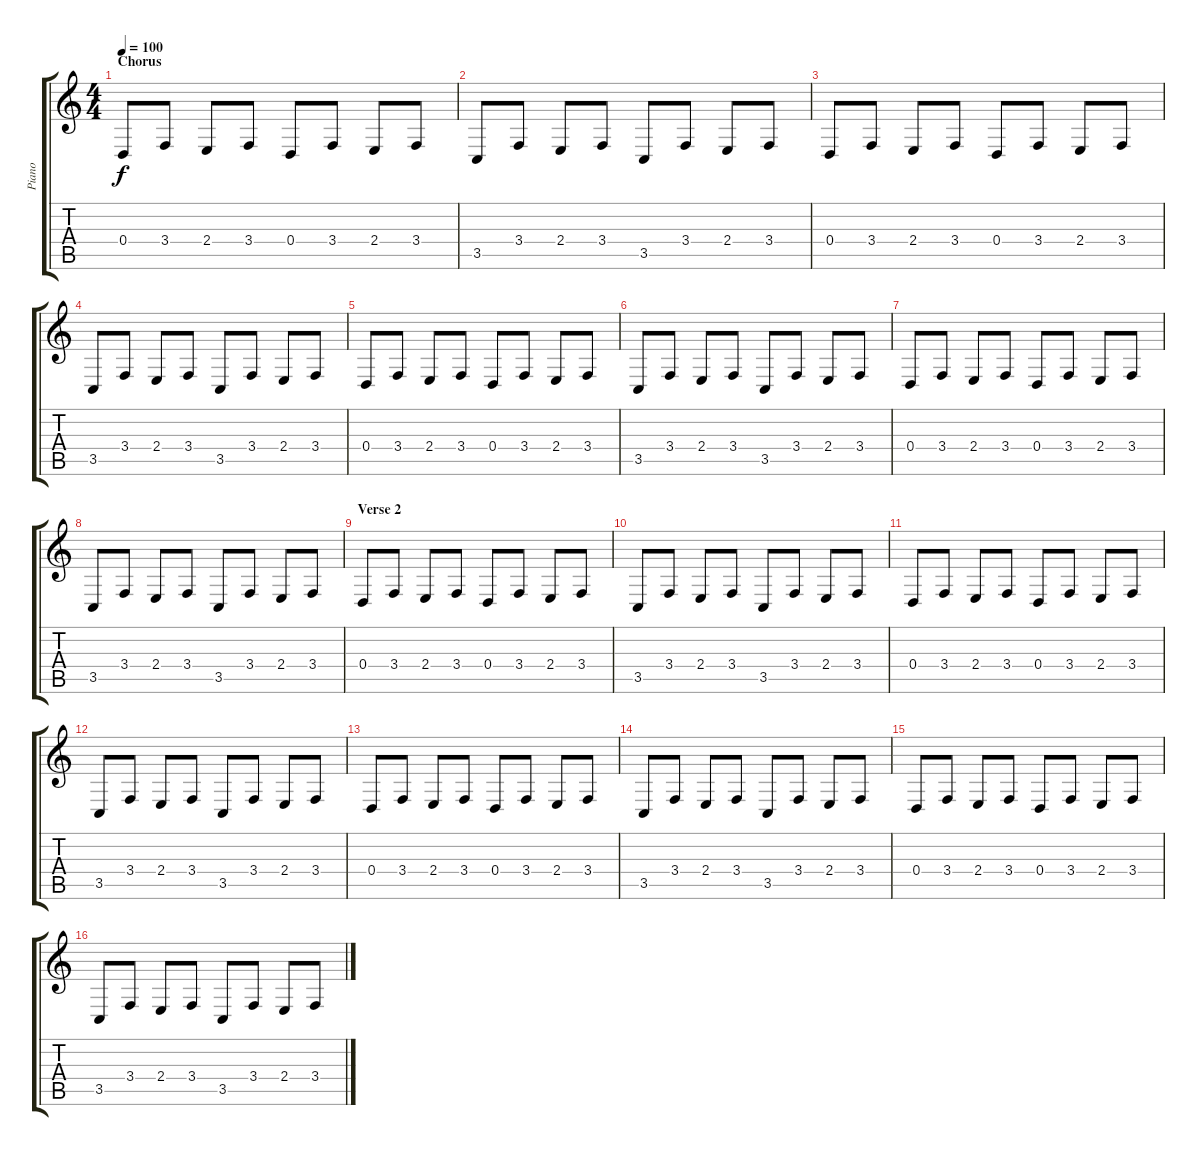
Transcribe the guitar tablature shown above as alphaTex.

\track ("Piano" "Piano") {instrument acousticgrandpiano}
\staff {score tabs}
\tuning (E4 B3 G3 D3 A2 E2) {hide}
\ts (4 4)
\section ("" "Chorus")
\tempo 100
\clef g2
\ks c
0.4.8{dy f} 3.4.8 2.4.8 3.4.8 0.4.8 3.4.8 2.4.8 3.4.8 |
3.5.8 3.4.8 2.4.8 3.4.8 3.5.8 3.4.8 2.4.8 3.4.8 |
0.4.8 3.4.8 2.4.8 3.4.8 0.4.8 3.4.8 2.4.8 3.4.8 |
3.5.8 3.4.8 2.4.8 3.4.8 3.5.8 3.4.8 2.4.8 3.4.8 |
0.4.8 3.4.8 2.4.8 3.4.8 0.4.8 3.4.8 2.4.8 3.4.8 |
3.5.8 3.4.8 2.4.8 3.4.8 3.5.8 3.4.8 2.4.8 3.4.8 |
0.4.8 3.4.8 2.4.8 3.4.8 0.4.8 3.4.8 2.4.8 3.4.8 |
3.5.8 3.4.8 2.4.8 3.4.8 3.5.8 3.4.8 2.4.8 3.4.8 |
\section ("" "Verse 2")
0.4.8 3.4.8 2.4.8 3.4.8 0.4.8 3.4.8 2.4.8 3.4.8 |
3.5.8 3.4.8 2.4.8 3.4.8 3.5.8 3.4.8 2.4.8 3.4.8 |
0.4.8 3.4.8 2.4.8 3.4.8 0.4.8 3.4.8 2.4.8 3.4.8 |
3.5.8 3.4.8 2.4.8 3.4.8 3.5.8 3.4.8 2.4.8 3.4.8 |
0.4.8 3.4.8 2.4.8 3.4.8 0.4.8 3.4.8 2.4.8 3.4.8 |
3.5.8 3.4.8 2.4.8 3.4.8 3.5.8 3.4.8 2.4.8 3.4.8 |
0.4.8 3.4.8 2.4.8 3.4.8 0.4.8 3.4.8 2.4.8 3.4.8 |
3.5.8 3.4.8 2.4.8 3.4.8 3.5.8 3.4.8 2.4.8 3.4.8
